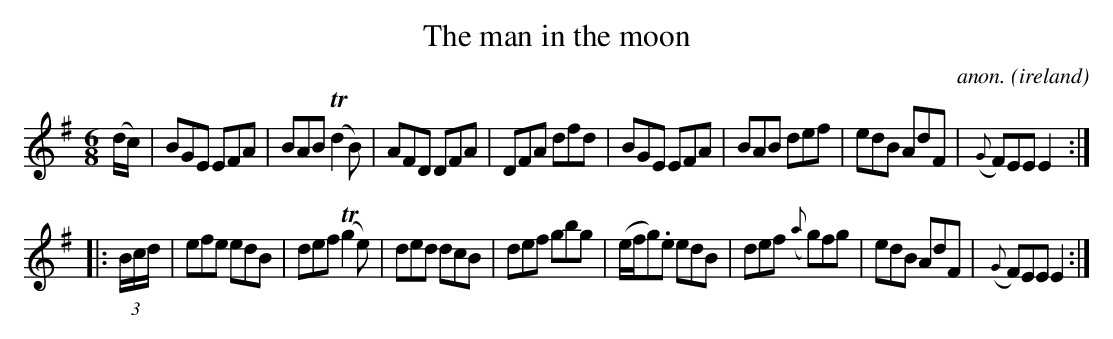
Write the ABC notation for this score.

X:1
T:The man in the moon
O:ireland
C:anon.
m:Tn2 = (3n/o/n/ m/n/
M:6/8
L:1/8
K:Em
(d/c/)|BGE EFA|BAB (Td2B)|AFD DFA|DFA dfd|BGE EFA|BAB def|edB AdF|({G}F)EE E2:|
|:(3B/c/d/|efe edB|def (Tg2e)|ded dcB|def gbg|(e/f/g).e edB|def ({a}g)fg|edB AdF|({G}F)EE E2:|
